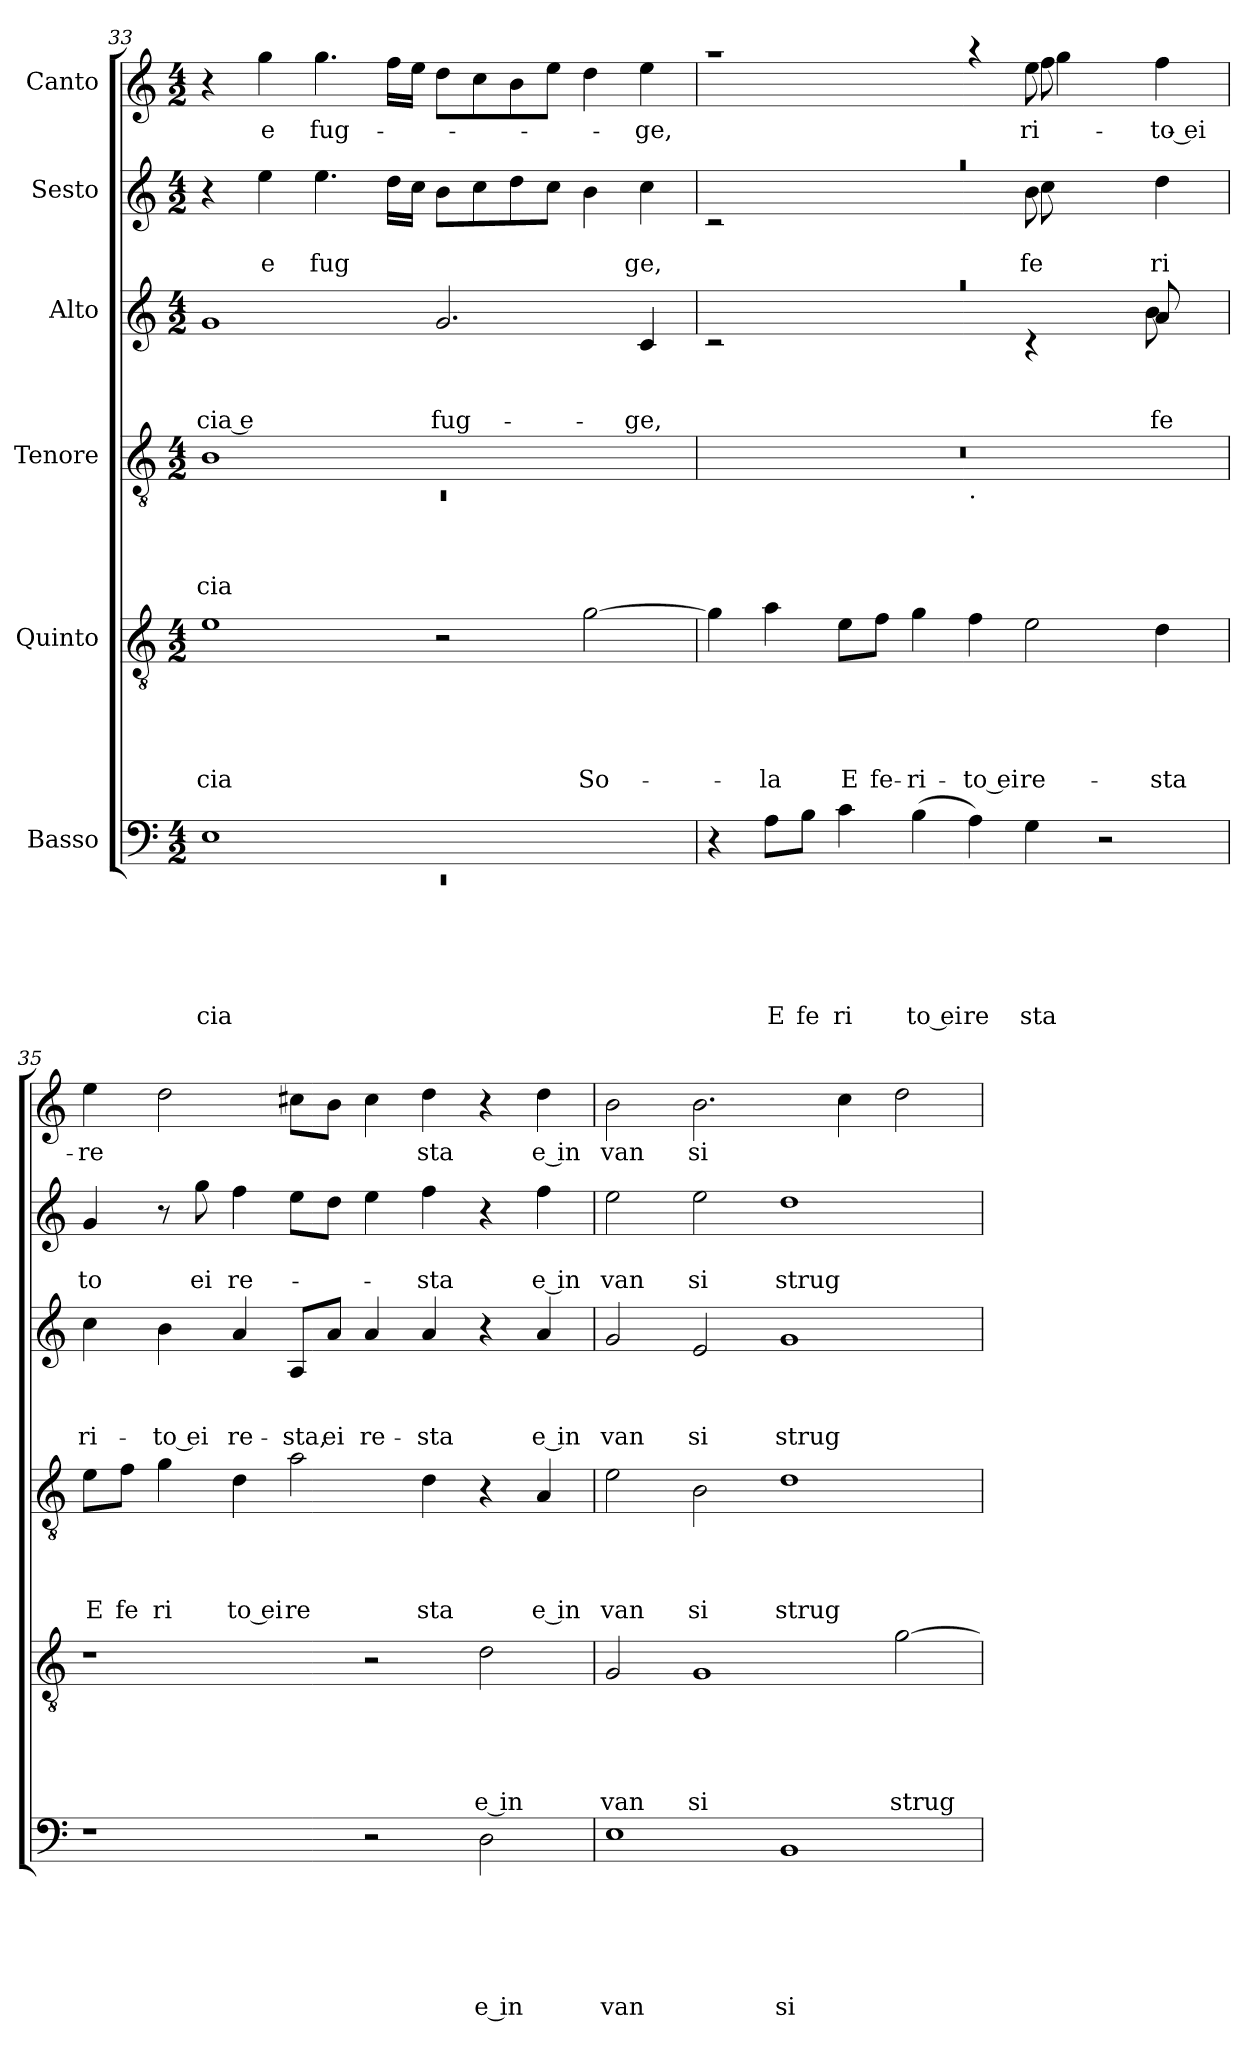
**kern	**text	**text	**text	**text	**text	**text	**kern	**text	**text	**text	**text	**text	**kern	**text	**text	**text	**text	**kern	**text	**text	**text	**kern	**text	**text	**kern	**text
*part6	*part6	*part6	*part6	*part6	*part6	*part6	*part5	*part5	*part5	*part5	*part5	*part5	*part4	*part4	*part4	*part4	*part4	*part3	*part3	*part3	*part3	*part2	*part2	*part2	*part1	*part1
*staff6	*staff6	*staff6	*staff6	*staff6	*staff6	*staff6	*staff5	*staff5	*staff5	*staff5	*staff5	*staff5	*staff4	*staff4	*staff4	*staff4	*staff4	*staff3	*staff3	*staff3	*staff3	*staff2	*staff2	*staff2	*staff1	*staff1
*I"Basso	*	*	*	*	*	*	*I"Quinto	*	*	*	*	*	*I"Tenore	*	*	*	*	*I"Alto	*	*	*	*I"Sesto	*	*	*I"Canto	*
*clefF4	*	*	*	*	*	*	*clefGv2	*	*	*	*	*	*clefGv2	*	*	*	*	*clefG2	*	*	*	*clefG2	*	*	*clefG2	*
*k[]	*	*	*	*	*	*	*k[]	*	*	*	*	*	*k[]	*	*	*	*	*k[]	*	*	*	*k[]	*	*	*k[]	*
*C:	*	*	*	*	*	*	*C:	*	*	*	*	*	*C:	*	*	*	*	*C:	*	*	*	*C:	*	*	*C:	*
*M4/2	*	*	*	*	*	*	*M4/2	*	*	*	*	*	*M4/2	*	*	*	*	*M4/2	*	*	*	*M4/2	*	*	*M4/2	*
=33	=33	=33	=33	=33	=33	=33	=33	=33	=33	=33	=33	=33	=33	=33	=33	=33	=33	=33	=33	=33	=33	=33	=33	=33	=33	=33
*^	*	*	*	*	*	*	*	*	*	*	*	*	*^	*	*	*	*	*	*	*	*	*	*	*	*	*
!	!LO:N:vis=1	!	!	!	!	!	!LO:LY:b	!	!	!	!	!	!LO:LY:b	!	!LO:N:vis=1	!	!	!	!LO:LY:b	!	!	!	!LO:LY:b:rj	!	!	!	!	!
1E	0rEE	.	.	.	.	.	cia	1e	.	.	.	.	-cia	1B	0rC	.	.	.	cia	1g	.	.	-cia e	4r	.	.	4r	.
!	!	!	!	!	!	!	!	!	!	!	!	!	!	!	!	!	!	!	!	!	!	!	!	!	!	!LO:LY:b	!	!LO:LY:b
.	.	.	.	.	.	.	.	.	.	.	.	.	.	.	.	.	.	.	.	.	.	.	.	4ee\	.	e	4gg\	e
!	!	!	!	!	!	!	!	!	!	!	!	!	!	!	!	!	!	!	!	!	!	!	!	!	!	!LO:LY:b	!	!LO:LY:b
.	.	.	.	.	.	.	.	.	.	.	.	.	.	.	.	.	.	.	.	.	.	.	.	4.ee\	.	fug	4.gg\	fug-
.	.	.	.	.	.	.	.	.	.	.	.	.	.	.	.	.	.	.	.	.	.	.	.	16dd\LL	.	.	16ff\LL	.
.	.	.	.	.	.	.	.	.	.	.	.	.	.	.	.	.	.	.	.	.	.	.	.	16cc\JJ	.	.	16ee\JJ	.
!	!	!	!	!	!	!	!	!	!	!	!	!	!	!	!	!	!	!	!	!	!	!	!LO:LY:b	!	!	!	!	!
1ryy	.	.	.	.	.	.	.	2r	.	.	.	.	.	1ryy	.	.	.	.	.	2.g/	.	.	fug-	8b\L	.	.	8dd\L	.
.	.	.	.	.	.	.	.	.	.	.	.	.	.	.	.	.	.	.	.	.	.	.	.	8cc\	.	.	8cc\	.
.	.	.	.	.	.	.	.	.	.	.	.	.	.	.	.	.	.	.	.	.	.	.	.	8dd\	.	.	8b\	.
.	.	.	.	.	.	.	.	.	.	.	.	.	.	.	.	.	.	.	.	.	.	.	.	8cc\J	.	.	8ee\J	.
!	!	!	!	!	!	!	!	!	!	!	!	!	!LO:LY:b	!	!	!	!	!	!	!	!	!	!	!	!	!	!	!
.	.	.	.	.	.	.	.	[>2g\	.	.	.	.	So-	.	.	.	.	.	.	.	.	.	.	4b\	.	.	4dd\	.
!	!	!	!	!	!	!	!	!	!	!	!	!	!	!	!	!	!	!	!	!	!	!	!LO:LY:b	!	!	!LO:LY:b	!	!LO:LY:b
.	.	.	.	.	.	.	.	.	.	.	.	.	.	.	.	.	.	.	.	4c/	.	.	-ge,	4cc\	.	ge,	4ee\	-ge,
*v	*v	*	*	*	*	*	*	*	*	*	*	*	*	*	*	*	*	*	*	*	*	*	*	*	*	*	*	*
=34	=34	=34	=34	=34	=34	=34	=34	=34	=34	=34	=34	=34	=34	=34	=34	=34	=34	=34	=34	=34	=34	=34	=34	=34	=34	=34	=34
!	!	!	!	!	!	!	!	!	!	!	!	!	!	!	!	!	!	!	!LO:N:vis=1	!	!	!	!LO:N:vis=1	!	!	!	!
*	*	*	*	*	*	*	*	*	*	*	*	*	*	*	*	*	*	*	*^	*	*	*	*^	*	*	*^	*
*	*	*	*	*	*	*	*	*	*	*	*	*	*	*	*	*	*	*	*	*^	*	*	*	*	*^	*	*	*	*^	*
4r	.	.	.	.	.	.	4g\]	.	.	.	.	.	0r	1ryy	.	.	.	.	0raa	2rc	1..ryy	.	.	.	0raa	2rc	1ryy	.	.	1raa	1ryy	1ryy	.
!	!	!	!	!	!	!LO:LY:b	!	!	!	!	!	!LO:LY:b	!	!	!	!	!	!	!	!	!	!	!	!	!	!	!	!	!	!	!	!	!
8A\L	.	.	.	.	.	E	4a\	.	.	.	.	-la	.	.	.	.	.	.	.	.	.	.	.	.	.	.	.	.	.	.	.	.	.
!	!	!	!	!	!	!LO:LY:b	!	!	!	!	!	!	!	!	!	!	!	!	!	!	!	!	!	!	!	!	!	!	!	!	!	!	!
8B\J	.	.	.	.	.	fe	.	.	.	.	.	.	.	.	.	.	.	.	.	.	.	.	.	.	.	.	.	.	.	.	.	.	.
!	!	!	!	!	!	!LO:LY:b	!	!	!	!	!	!LO:LY:b	!	!	!	!	!	!	!	!	!	!	!	!	!	!	!	!	!	!	!	!	!
4c\	.	.	.	.	.	ri	8e\L	.	.	.	.	E	.	.	.	.	.	.	.	2.ryy	.	.	.	.	.	2.ryy	.	.	.	.	.	.	.
!	!	!	!	!	!	!	!	!	!	!	!	!LO:LY:b	!	!	!	!	!	!	!	!	!	!	!	!	!	!	!	!	!	!	!	!	!
.	.	.	.	.	.	.	8f\J	.	.	.	.	fe-	.	.	.	.	.	.	.	.	.	.	.	.	.	.	.	.	.	.	.	.	.
!	!	!	!	!	!	!LO:LY:b:rj	!	!	!	!	!	!LO:LY:b	!	!	!	!	!	!	!	!	!	!	!	!	!	!	!	!	!	!	!	!	!
(<4B\	.	.	.	.	.	to ei	4g\	.	.	.	.	-ri-	.	.	.	.	.	.	.	.	.	.	.	.	.	.	.	.	.	.	.	.	.
!	!	!	!	!	!	!	!	!	!	!	!	!	!	!LO:TX:b:t=.	!	!	!	!	!	!	!	!	!	!	!	!	!	!	!	!	!	!	!
!	!	!	!	!	!	!LO:LY:b	!	!	!	!	!	!LO:LY:b:rj	!	!	!	!	!	!	!	!	!	!	!	!	!	!	!	!	!	!	!	!	!
4A\)	.	.	.	.	.	re	4f\	.	.	.	.	-to ei	.	1ryy	.	.	.	.	.	.	.	.	.	.	.	.	4ryy	.	.	4raa	4ryy	4ryy	.
!	!	!	!	!	!	!LO:LY:b	!	!	!	!	!	!LO:LY:b	!	!	!	!	!	!	!	!	!	!	!	!	!	!	!	!	!LO:LY:b	!	!	!	!
!	!	!	!	!	!	!	!	!	!	!	!	!	!	!	!	!	!	!	!	!	!	!	!	!	!	!	!	!	!LO:LY:b	!	!	!	!LO:LY:b
!	!	!	!	!	!	!	!	!	!	!	!	!	!	!	!	!	!	!	!	!	!	!	!	!	!	!	!	!	!	!	!	!	!LO:LY:b
!	!	!	!	!	!	!	!	!	!	!	!	!	!	!	!	!	!	!	!	!	!	!	!	!	!	!	!	!	!	!	!	!	!LO:LY:b
4G\	.	.	.	.	.	sta	2e\	.	.	.	.	re-	.	.	.	.	.	.	.	4rc	.	.	.	.	.	8b\	8cc\	.	fe	8ee\	8ff\	4gg\	-ri-
.	.	.	.	.	.	.	.	.	.	.	.	.	.	.	.	.	.	.	.	.	.	.	.	.	.	2ryy	4.ryy	.	.	2ryy	2ryy	.	.
2r	.	.	.	.	.	.	.	.	.	.	.	.	.	.	.	.	.	.	.	4ryy	.	.	.	.	.	.	.	.	.	.	.	4ryy	.
!	!	!	!	!	!	!	!	!	!	!	!	!LO:LY:b	!	!	!	!	!	!	!	!	!	!	!	!LO:LY:b	!	!	!	!	!	!	!	!	!
!	!	!	!	!	!	!	!	!	!	!	!	!	!	!	!	!	!	!	!	!	!	!	!	!LO:LY:b	!	!	!	!	!LO:LY:b	!	!	!	!LO:LY:b:rj
.	.	.	.	.	.	.	4d\	.	.	.	.	-sta	.	.	.	.	.	.	.	8a/	8b\	.	.	fe-	.	.	4dd\	.	ri	.	.	4ff\	-to ei
.	.	.	.	.	.	.	.	.	.	.	.	.	.	.	.	.	.	.	.	8ryy	8ryy	.	.	.	.	8ryy	.	.	.	8ryy	8ryy	.	.
*	*	*	*	*	*	*	*	*	*	*	*	*	*	*	*	*	*	*	*	*	*	*	*	*	*	*v	*v	*	*	*	*	*	*
*	*	*	*	*	*	*	*	*	*	*	*	*	*	*	*	*	*	*	*	*	*	*	*	*	*	*	*	*	*	*v	*v	*
!!LO:PB:g=z
=35	=35	=35	=35	=35	=35	=35	=35	=35	=35	=35	=35	=35	=35	=35	=35	=35	=35	=35	=35	=35	=35	=35	=35	=35	=35	=35	=35	=35	=35	=35	=35
!	!	!	!	!	!	!	!	!	!	!	!	!	!	!	!	!	!	!LO:LY:b	!	!	!	!	!	!LO:LY:b	!	!	!	!LO:LY:b	!	!	!LO:LY:b
*	*	*	*	*	*	*	*	*	*	*	*	*	*v	*v	*	*	*	*	*	*	*	*	*	*	*v	*v	*	*	*v	*v	*
*	*	*	*	*	*	*	*	*	*	*	*	*	*	*	*	*	*	*v	*v	*v	*	*	*	*	*	*	*	*
1r	.	.	.	.	.	.	1r	.	.	.	.	.	8e\L	.	.	.	E	4cc\	.	.	-ri-	4g/	.	to	4ee\	re
!	!	!	!	!	!	!	!	!	!	!	!	!	!	!	!	!	!LO:LY:b	!	!	!	!	!	!	!	!	!
.	.	.	.	.	.	.	.	.	.	.	.	.	8f\J	.	.	.	fe	.	.	.	.	.	.	.	.	.
!	!	!	!	!	!	!	!	!	!	!	!	!	!	!	!	!	!LO:LY:b	!	!	!	!LO:LY:b:rj	!	!	!	!	!
.	.	.	.	.	.	.	.	.	.	.	.	.	4g\	.	.	.	ri	4b\	.	.	-to ei	8r	.	.	2dd\	.
!	!	!	!	!	!	!	!	!	!	!	!	!	!	!	!	!	!	!	!	!	!	!	!	!LO:LY:b	!	!
.	.	.	.	.	.	.	.	.	.	.	.	.	.	.	.	.	.	.	.	.	.	8gg\	.	ei	.	.
!	!	!	!	!	!	!	!	!	!	!	!	!	!	!	!	!	!LO:LY:b:rj	!	!	!	!LO:LY:b	!	!	!LO:LY:b	!	!
.	.	.	.	.	.	.	.	.	.	.	.	.	4d\	.	.	.	to ei	4a/	.	.	re-	4ff\	.	re-	.	.
!	!	!	!	!	!	!	!	!	!	!	!	!	!	!	!	!	!LO:LY:b	!	!	!	!LO:LY:b	!	!	!	!	!
.	.	.	.	.	.	.	.	.	.	.	.	.	2a\	.	.	.	re	8A/L	.	.	-sta,	8ee\L	.	.	8cc#X\L	.
!	!	!	!	!	!	!	!	!	!	!	!	!	!	!	!	!	!	!	!	!	!LO:LY:b	!	!	!	!	!
.	.	.	.	.	.	.	.	.	.	.	.	.	.	.	.	.	.	8a/J	.	.	ei	8dd\J	.	.	8b\J	.
!	!	!	!	!	!	!	!	!	!	!	!	!	!	!	!	!	!	!	!	!	!LO:LY:b	!	!	!	!	!
2r	.	.	.	.	.	.	2r	.	.	.	.	.	.	.	.	.	.	4a/	.	.	re-	4ee\	.	.	4cc#\	.
!	!	!	!	!	!	!	!	!	!	!	!	!	!	!	!	!	!LO:LY:b	!	!	!	!LO:LY:b	!	!	!LO:LY:b	!	!LO:LY:b
.	.	.	.	.	.	.	.	.	.	.	.	.	4d\	.	.	.	sta	4a/	.	.	-sta	4ff\	.	-sta	4dd\	sta
!	!	!	!	!	!	!LO:LY:b:rj	!	!	!	!	!	!LO:LY:b:rj	!	!	!	!	!	!	!	!	!	!	!	!	!	!
2D\	.	.	.	.	.	e in	2d\	.	.	.	.	e in	4r	.	.	.	.	4r	.	.	.	4r	.	.	4r	.
!	!	!	!	!	!	!	!	!	!	!	!	!	!	!	!	!	!LO:LY:b:rj	!	!	!	!LO:LY:b:rj	!	!	!LO:LY:b:rj	!	!LO:LY:b:rj
.	.	.	.	.	.	.	.	.	.	.	.	.	4A/	.	.	.	e in	4a/	.	.	e in	4ff\	.	e in	4dd\	e in
=36	=36	=36	=36	=36	=36	=36	=36	=36	=36	=36	=36	=36	=36	=36	=36	=36	=36	=36	=36	=36	=36	=36	=36	=36	=36	=36
!	!	!	!	!	!	!LO:LY:b	!	!	!	!	!	!LO:LY:b	!	!	!	!	!LO:LY:b	!	!	!	!LO:LY:b	!	!	!LO:LY:b	!	!LO:LY:b
1E	.	.	.	.	.	van	2G/	.	.	.	.	van	2e\	.	.	.	van	2g/	.	.	van	2ee\	.	van	2b\	van
!	!	!	!	!	!	!	!	!	!	!	!	!LO:LY:b	!	!	!	!	!LO:LY:b	!	!	!	!LO:LY:b	!	!	!LO:LY:b	!	!LO:LY:b
.	.	.	.	.	.	.	1G	.	.	.	.	si	2B\	.	.	.	si	2e/	.	.	si	2ee\	.	si	2.b\	si
!	!	!	!	!	!	!LO:LY:b	!	!	!	!	!	!	!	!	!	!	!LO:LY:b	!	!	!	!LO:LY:b	!	!	!LO:LY:b	!	!
1BB	.	.	.	.	.	si	.	.	.	.	.	.	1d	.	.	.	strug	1g	.	.	strug-	1dd	.	strug-	.	.
.	.	.	.	.	.	.	.	.	.	.	.	.	.	.	.	.	.	.	.	.	.	.	.	.	4cc\	.
!	!	!	!	!	!	!	!	!	!	!	!	!LO:LY:b	!	!	!	!	!	!	!	!	!	!	!	!	!	!
.	.	.	.	.	.	.	[>2g\	.	.	.	.	strug	.	.	.	.	.	.	.	.	.	.	.	.	2dd\	.
=	=	=	=	=	=	=	=	=	=	=	=	=	=	=	=	=	=	=	=	=	=	=	=	=	=	=
*-	*-	*-	*-	*-	*-	*-	*-	*-	*-	*-	*-	*-	*-	*-	*-	*-	*-	*-	*-	*-	*-	*-	*-	*-	*-	*-
